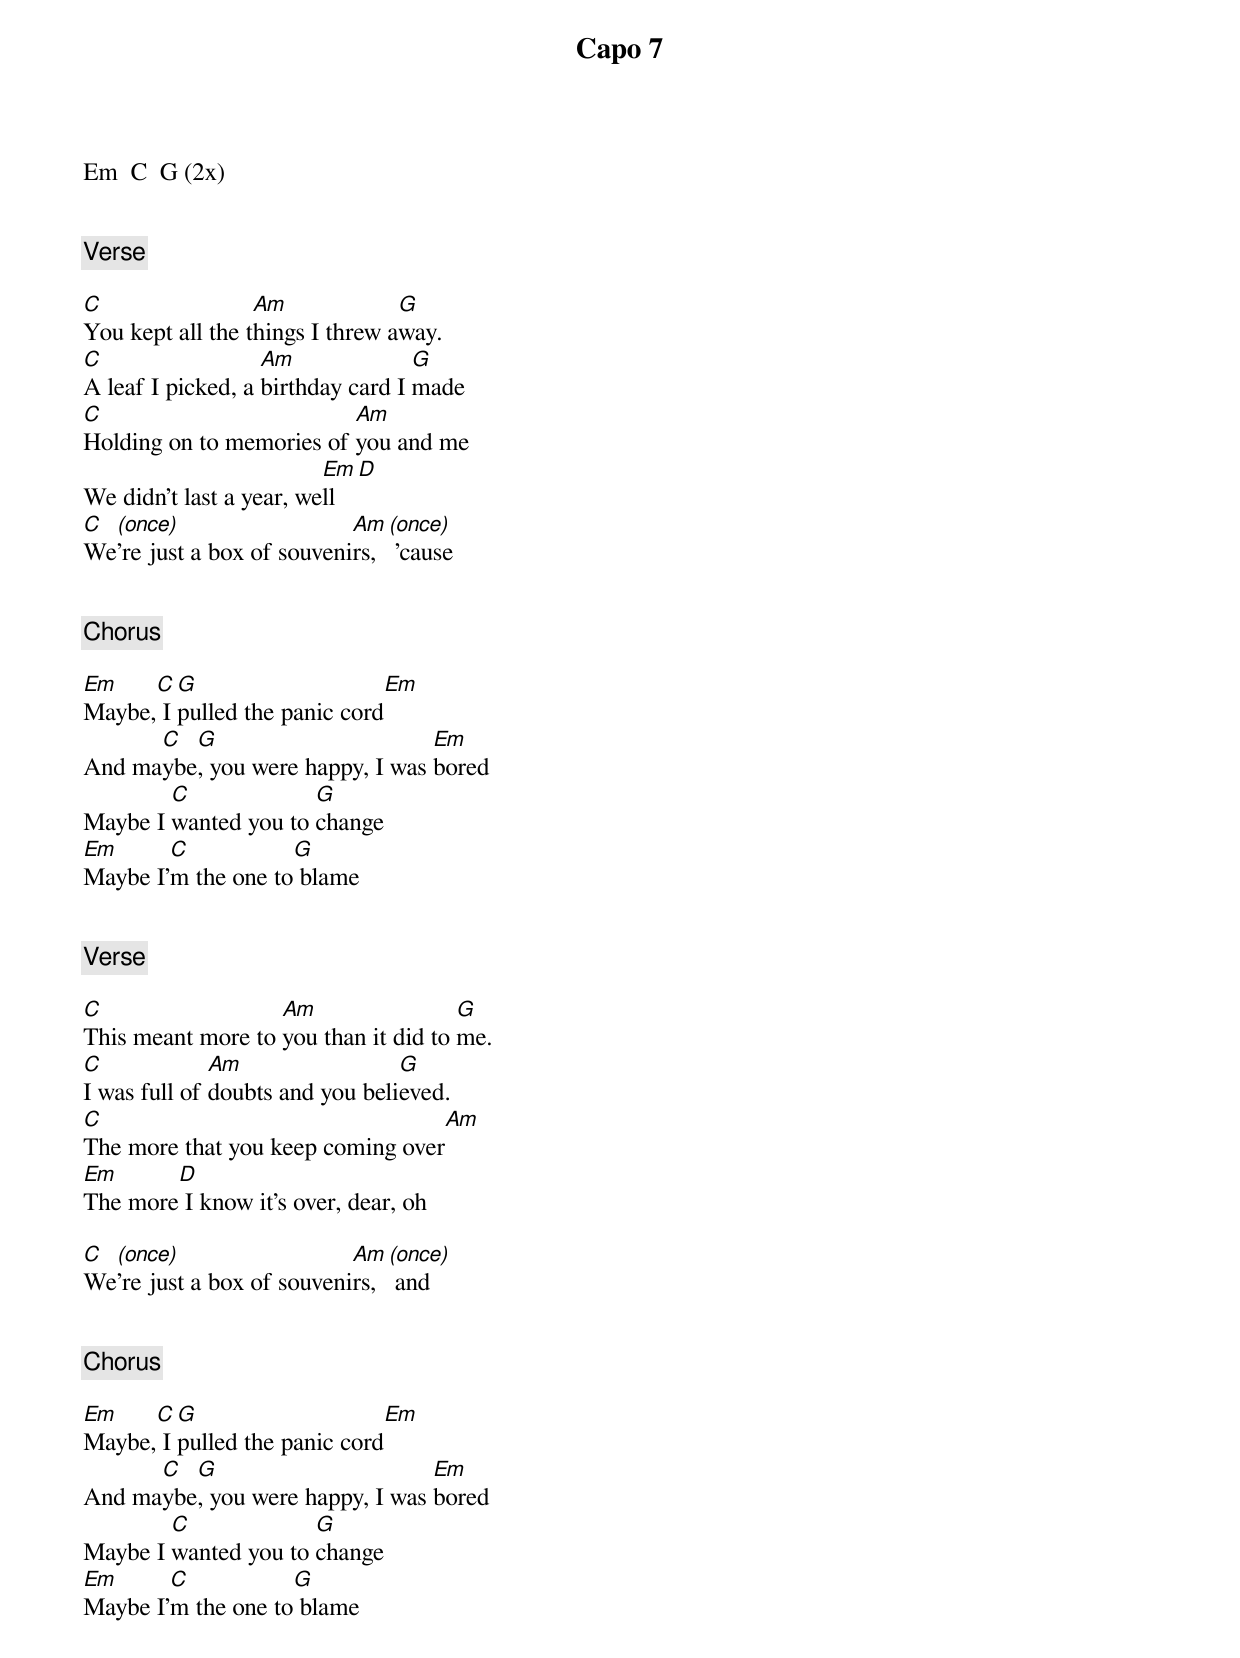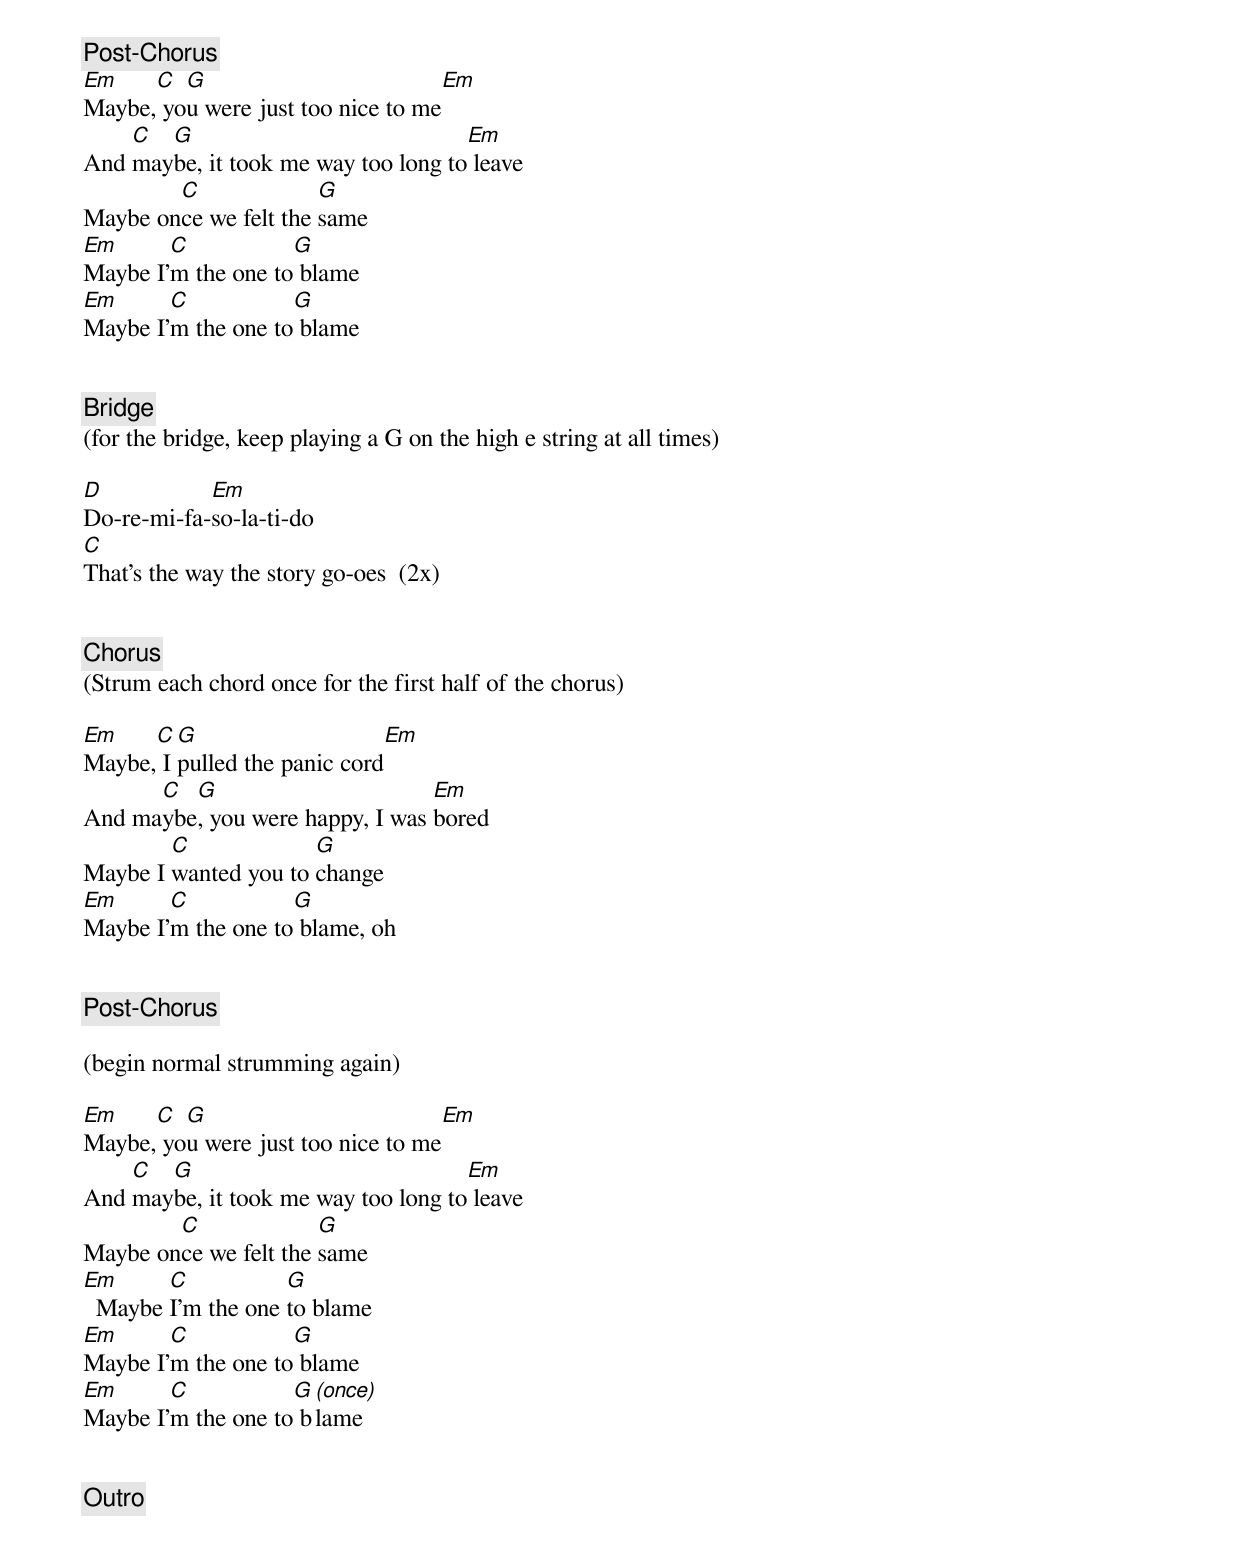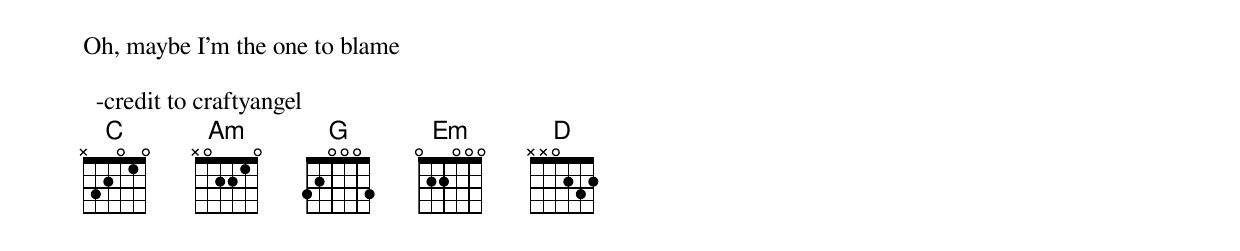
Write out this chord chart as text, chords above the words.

Capo 7

Em  C  G (2x)


[Verse]

C                 Am             G
You kept all the things I threw away.
C                  Am              G
A leaf I picked, a birthday card I made
C                         Am
Holding on to memories of you and me
                         Em      D
We didn't last a year, well
C (once)                   Am (once)
We're just a box of souvenirs, 'cause


[Chorus]

Em    C  G                     Em
Maybe, I pulled the panic cord
      C  G                       Em
And maybe, you were happy, I was bored
        C             G
Maybe I wanted you to change
Em      C           G
Maybe I'm the one to blame


[Verse]

C                  Am                 G
This meant more to you than it did to me.
C             Am                 G
I was full of doubts and you believed.
C                                 Am
The more that you keep coming over
Em      D
The more I know it's over, dear, oh

C (once)                   Am (once)
We're just a box of souvenirs, and


[Chorus]

Em    C  G                     Em
Maybe, I pulled the panic cord
      C  G                       Em
And maybe, you were happy, I was bored
        C             G
Maybe I wanted you to change
Em      C           G
Maybe I'm the one to blame

[ Post-Chorus ]
Em    C  G                            Em
Maybe, you were just too nice to me
    C  G                             Em
And maybe, it took me way too long to leave
        C              G
Maybe once we felt the same
Em      C           G
Maybe I'm the one to blame
Em      C           G
Maybe I'm the one to blame


[Bridge]
(for the bridge, keep playing a G on the high e string at all times)

D           Em
Do-re-mi-fa-so-la-ti-do
C
That's the way the story go-oes  (2x)


[Chorus]
(Strum each chord once for the first half of the chorus)

Em    C  G                     Em
Maybe, I pulled the panic cord
      C  G                       Em
And maybe, you were happy, I was bored
        C             G
Maybe I wanted you to change
Em      C           G
Maybe I'm the one to blame, oh


[Post-Chorus]

(begin normal strumming again)

Em    C  G                            Em
Maybe, you were just too nice to me
    C  G                             Em
And maybe, it took me way too long to leave
        C              G
Maybe once we felt the same
Em      C           G
  Maybe I'm the one to blame
Em      C           G
Maybe I'm the one to blame
Em      C           G (once)
Maybe I'm the one to blame


[Outro]
Oh, maybe I'm the one to blame

  -credit to craftyangel
